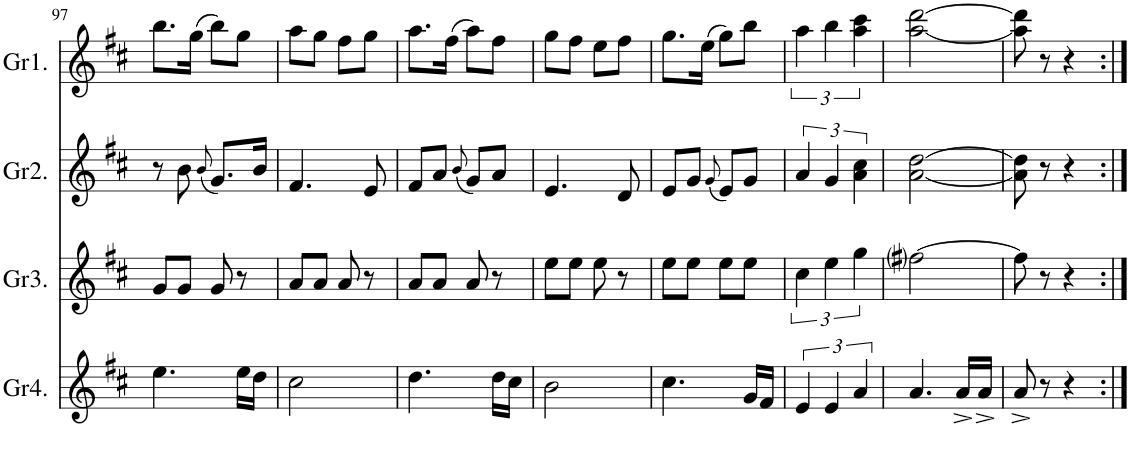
**kern	**kern	**kern	**kern
*part4	*part3	*part2	*part1
*staff4	*staff3	*staff2	*staff1
*I"Gralla4	*I"Gralla3	*I"Gralla2	*I"Gralla1
*I'Gr4.	*I'Gr3.	*I'Gr2.	*I'Gr1.
!!LO:PB:g=z
*clefG2	*clefG2	*clefG2	*clefG2
*k[f#c#]	*k[f#c#]	*k[f#c#]	*k[f#c#]
*M2/4	*M2/4	*M2/4	*M2/4
=97	=97	=97	=97
4.ee\	8g/L	8r	8.bb\L
.	8g/J	8b\	.
.	.	.	(16gg\Jk
.	.	(8qb/	.
.	8g/	8.g/L)	8bb\L)
16ee\LL	8r	.	8gg\J
16dd\JJ	.	16b/Jk	.
=98	=98	=98	=98
2cc#\	8a/L	4.f#/	8aa\L
.	8a/J	.	8gg\J
.	8a/	.	8ff#\L
.	8r	8e/	8gg\J
=99	=99	=99	=99
4.dd\	8a/L	8f#/L	8.aa\L
.	8a/J	8a/J	.
.	.	.	(16ff#\Jk
.	.	(8qb/	.
.	8a/	8g/L)	8aa\L)
16dd\LL	8r	8a/J	8ff#\J
16cc#\JJ	.	.	.
=100	=100	=100	=100
2b\	8ee\L	4.e/	8gg\L
.	8ee\J	.	8ff#\J
.	8ee\	.	8ee\L
.	8r	8d/	8ff#\J
=101	=101	=101	=101
4.cc#\	8ee\L	8e/L	8.gg\L
.	8ee\J	8g/J	.
.	.	.	(16ee\Jk
.	.	(8qg/	.
.	8ee\L	8e/L)	8gg\L)
16g/LL	8ee\J	8g/J	8bb\J
16f#/JJ	.	.	.
=102	=102	=102	=102
6e/	6cc#\	6a/	6aa\
6e/	6ee\	6g/	6bb\
6a/	6gg\	6a\ 6cc#\	6aa\ 6ccc#\
=103	=103	=103	=103
4.a/	[2ff#i\	[2a\ [2dd\	[2aa\ [2ddd\
16a^/LL	.	.	.
16a^/JJ	.	.	.
=104	=104	=104	=104
8a^/	8ff#\]	8a\] 8dd\]	8aa\] 8ddd\]
8r	8r	8r	8r
4r	4r	4r	4r
=:|!	=:|!	=:|!	=:|!
*-	*-	*-	*-
